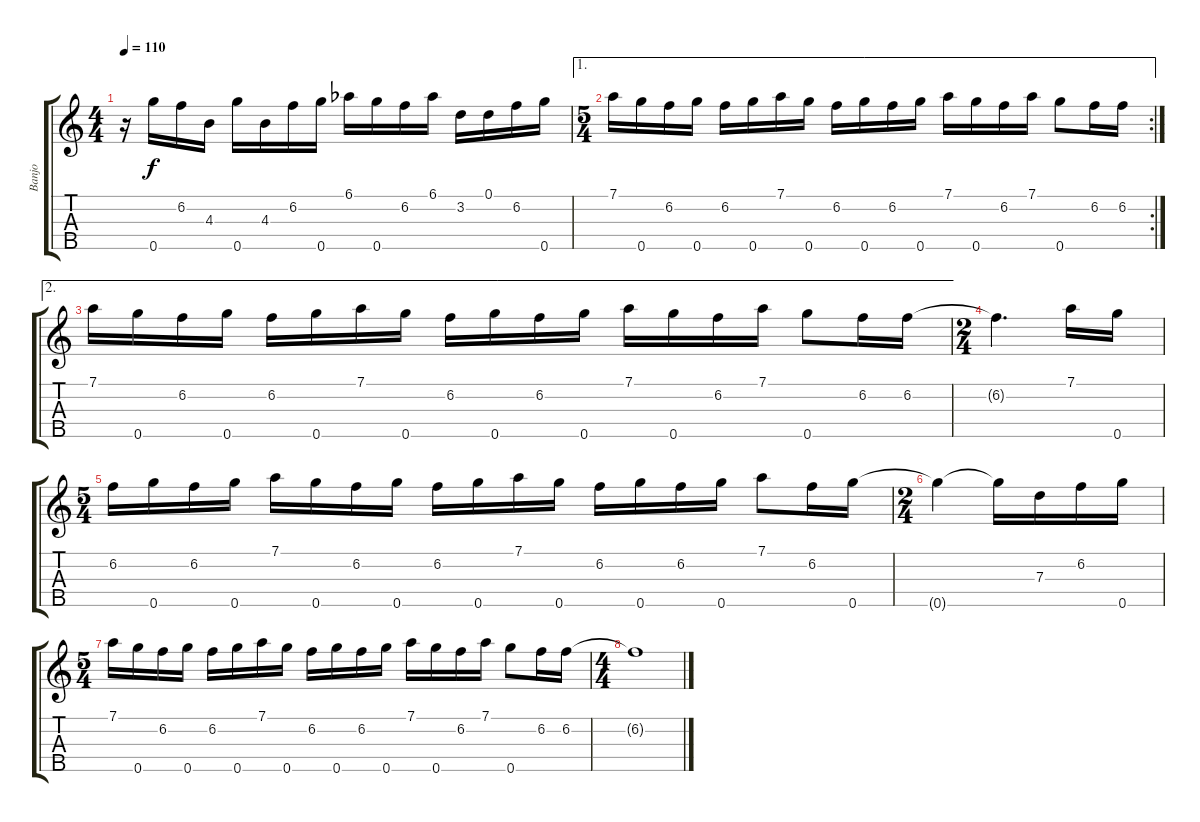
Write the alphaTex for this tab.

\track ("Banjo" "Banjo") {instrument banjo}
\staff {score tabs}
\tuning (D4 B3 G3 D3 G4) {hide}
\displaytranspose 12
\ts (4 4)
\tempo 110
\clef g2
\ks c
r.16{dy f} 0.5.16 6.2.16 4.3.16 0.5.16 4.3.16 6.2.16 0.5.16 6.1{acc b}.16 0.5.16 6.2.16 6.1{acc b}.16 3.2.16 0.1.16 6.2.16 0.5.16 |
\ae 1
\rc 2
\ts (5 4)
7.1.16 0.5.16 6.2.16 0.5.16 6.2.16 0.5.16 7.1.16 0.5.16 6.2.16 0.5.16 6.2.16 0.5.16 7.1.16 0.5.16 6.2.16 7.1.16 0.5.8 6.2.16 6.2.16 |
\ae 2
7.1.16 0.5.16 6.2.16 0.5.16 6.2.16 0.5.16 7.1.16 0.5.16 6.2.16 0.5.16 6.2.16 0.5.16 7.1.16 0.5.16 6.2.16 7.1.16 0.5.8 6.2.16 6.2.16 |
\ts (2 4)
6.2{t}.4{d} 7.1.16 0.5.16 |
\ts (5 4)
6.2.16 0.5.16 6.2.16 0.5.16 7.1.16 0.5.16 6.2.16 0.5.16 6.2.16 0.5.16 7.1.16 0.5.16 6.2.16 0.5.16 6.2.16 0.5.16 7.1.8 6.2.16 0.5.16 |
\ts (2 4)
0.5{t}.4 0.5{t}.16 7.3.16 6.2.16 0.5.16 |
\ts (5 4)
7.1.16 0.5.16 6.2.16 0.5.16 6.2.16 0.5.16 7.1.16 0.5.16 6.2.16 0.5.16 6.2.16 0.5.16 7.1.16 0.5.16 6.2.16 7.1.16 0.5.8 6.2.16 6.2.16 |
\ts (4 4)
6.2{t}.1
